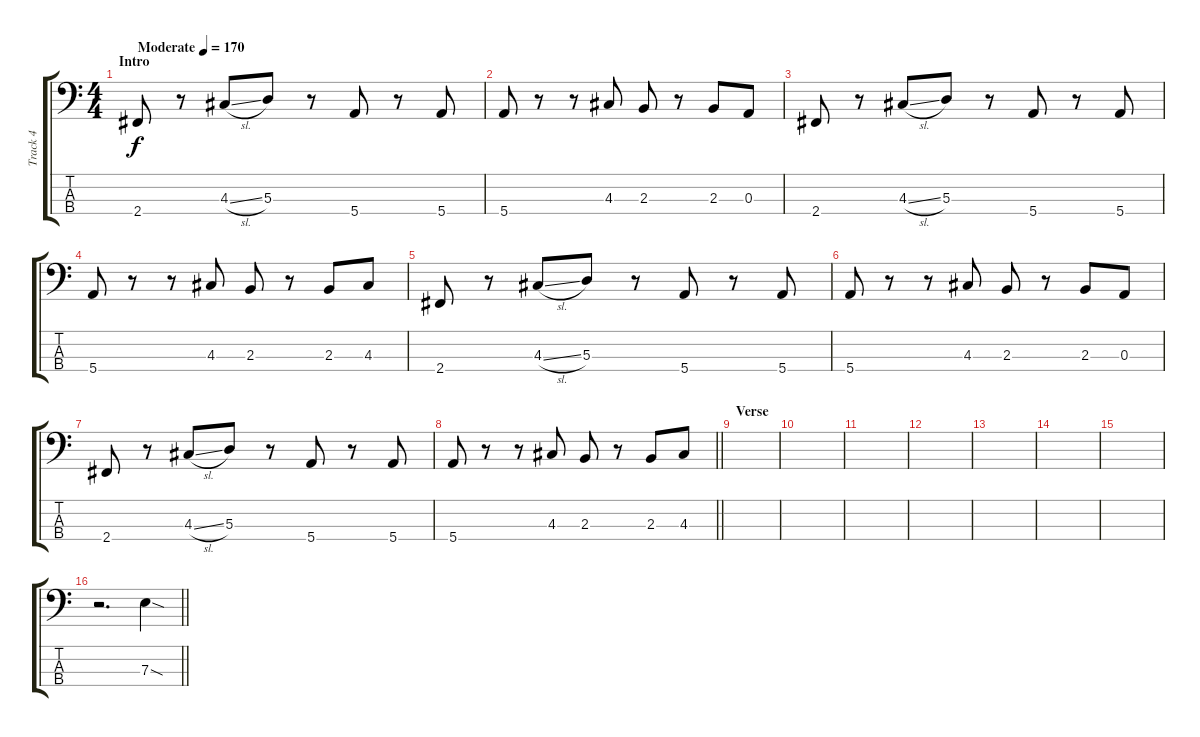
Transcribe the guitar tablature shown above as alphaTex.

\track ("Track 4" "Track 4") {instrument electricbasspick}
\staff {score tabs}
\tuning (G2 D2 A1 E1) {hide}
\ts (4 4)
\section ("" "Intro")
\tempo (170 "Moderate")
\clef f4
\ks c
2.4.8{dy f instrument electricbasspick} r.8 4.3{sl}.8 5.3.8 r.8 5.4.8 r.8 5.4.8 |
5.4.8 r.8 r.8 4.3.8 2.3.8 r.8 2.3.8 0.3.8 |
2.4.8 r.8 4.3{sl}.8 5.3.8 r.8 5.4.8 r.8 5.4.8 |
5.4.8 r.8 r.8 4.3.8 2.3.8 r.8 2.3.8 4.3.8 |
2.4.8 r.8 4.3{sl}.8 5.3.8 r.8 5.4.8 r.8 5.4.8 |
5.4.8 r.8 r.8 4.3.8 2.3.8 r.8 2.3.8 0.3.8 |
2.4.8 r.8 4.3{sl}.8 5.3.8 r.8 5.4.8 r.8 5.4.8 |
\barLineRight lightlight
5.4.8 r.8 r.8 4.3.8 2.3.8 r.8 2.3.8 4.3.8 |
\section ("" "Verse")
|
|
|
|
|
|
|
\barLineRight lightlight
r.2{d} 7.3{sod}.4
